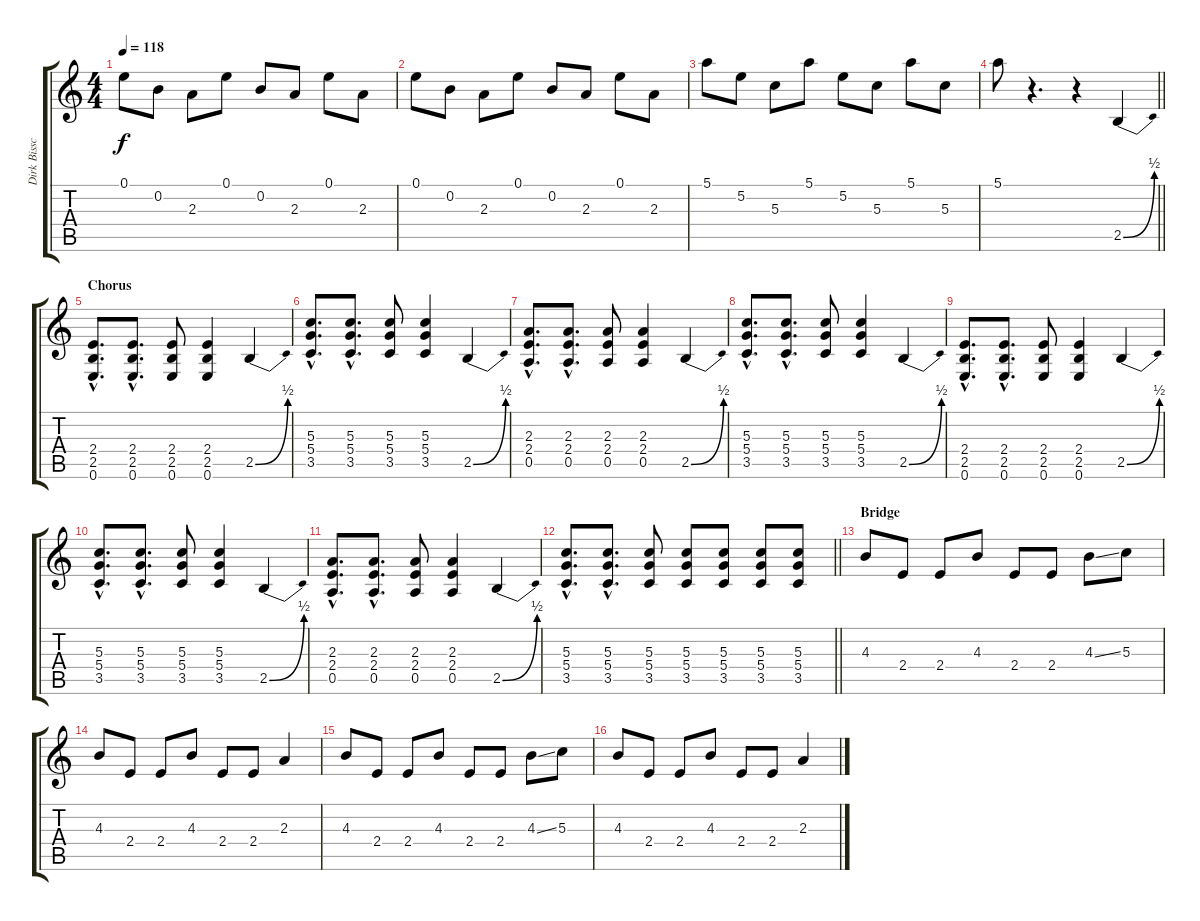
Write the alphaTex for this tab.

\track ("Dirk Bisschoff (Lead Guitar)" "Dirk Bissc") {instrument distortionguitar}
\staff {score tabs}
\tuning (E4 B3 G3 D3 A2 E2) {hide}
\ts (4 4)
\tempo 118
\clef g2
\ks c
0.1.8{dy f} 0.2.8 2.3.8 0.1.8 0.2.8 2.3.8 0.1.8 2.3.8 |
0.1.8 0.2.8 2.3.8 0.1.8 0.2.8 2.3.8 0.1.8 2.3.8 |
5.1.8 5.2.8 5.3.8 5.1.8 5.2.8 5.3.8 5.1.8 5.3.8 |
\barLineRight lightlight
5.1.8 r.4{d} r.4 2.5{be (bend 0 0 60 2)}.4{volume 13} |
\section ("" "Chorus")
(2.4{hac} 2.5{hac} 0.6{hac}).8{d} (2.4{hac} 2.5{hac} 0.6{hac}).8{d} (2.4 2.5 0.6).8 (2.4 2.5 0.6).4 2.5{be (bend 0 0 60 2)}.4 |
(5.3{hac} 5.4{hac} 3.5{hac}).8{d} (5.3{hac} 5.4{hac} 3.5{hac}).8{d} (5.3 5.4 3.5).8 (5.3 5.4 3.5).4 2.5{be (bend 0 0 60 2)}.4 |
(2.3{hac} 2.4{hac} 0.5{hac}).8{d} (2.3{hac} 2.4{hac} 0.5{hac}).8{d} (2.3 2.4 0.5).8 (2.3 2.4 0.5).4 2.5{be (bend 0 0 60 2)}.4 |
(5.3{hac} 5.4{hac} 3.5{hac}).8{d} (5.3{hac} 5.4{hac} 3.5{hac}).8{d} (5.3 5.4 3.5).8 (5.3 5.4 3.5).4 2.5{be (bend 0 0 60 2)}.4 |
(2.4{hac} 2.5{hac} 0.6{hac}).8{d} (2.4{hac} 2.5{hac} 0.6{hac}).8{d} (2.4 2.5 0.6).8 (2.4 2.5 0.6).4 2.5{be (bend 0 0 60 2)}.4 |
(5.3{hac} 5.4{hac} 3.5{hac}).8{d} (5.3{hac} 5.4{hac} 3.5{hac}).8{d} (5.3 5.4 3.5).8 (5.3 5.4 3.5).4 2.5{be (bend 0 0 60 2)}.4 |
(2.3{hac} 2.4{hac} 0.5{hac}).8{d} (2.3{hac} 2.4{hac} 0.5{hac}).8{d} (2.3 2.4 0.5).8 (2.3 2.4 0.5).4 2.5{be (bend 0 0 60 2)}.4 |
\barLineRight lightlight
(5.3{hac} 5.4{hac} 3.5{hac}).8{d} (5.3{hac} 5.4{hac} 3.5{hac}).8{d} (5.3 5.4 3.5).8 (5.3 5.4 3.5).8 (5.3 5.4 3.5).8 (5.3 5.4 3.5).8 (5.3 5.4 3.5).8 |
\section ("" "Bridge")
4.3.8{volume 14} 2.4.8 2.4.8 4.3.8 2.4.8 2.4.8 4.3{ss}.8 5.3.8 |
4.3.8 2.4.8 2.4.8 4.3.8 2.4.8 2.4.8 2.3.4 |
4.3.8 2.4.8 2.4.8 4.3.8 2.4.8 2.4.8 4.3{ss}.8 5.3.8 |
4.3.8 2.4.8 2.4.8 4.3.8 2.4.8 2.4.8 2.3.4
